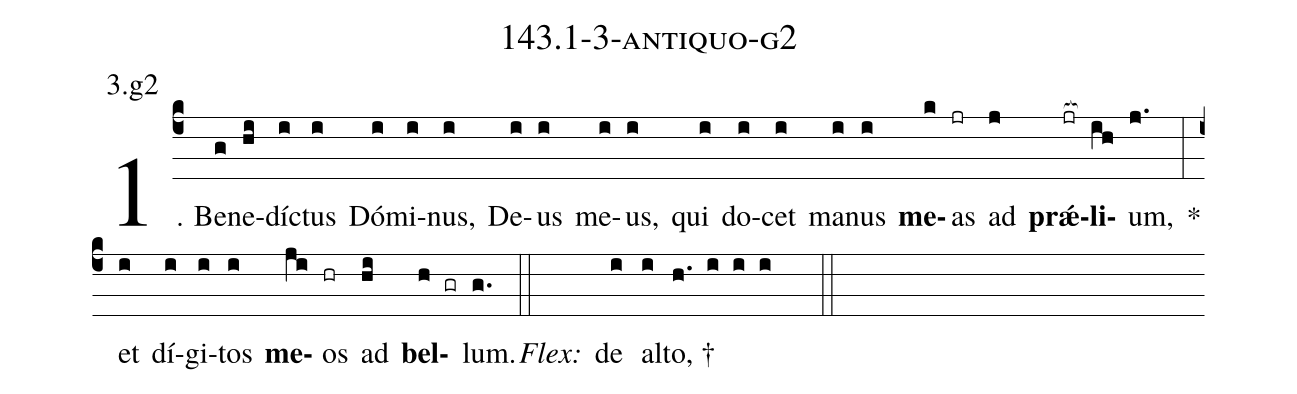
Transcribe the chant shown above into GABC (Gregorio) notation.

name: 143.1-3-antiquo-g2;
annotation: 3.g2;
%%
(c4)1. Be(g)ne(hi)díc(i)tus(i) Dó(i)mi(i)nus,(i) De(i)us(i) me(i)us,(i) qui(i) do(i)cet(i) ma(i)nus(i) <b>me</b>(k)as(jr) ad(j) <b>prǽ</b>(jr[ocb:1{])<b>li</b>(ih[ocb:0}])um,(j.) *(:) et(i) dí(i)gi(i)tos(i) <b>me</b>(ji)os(hr) ad(hi) <b>bel</b>(h gr)lum.(g.) (::)
<i>Flex:</i>()  de(i) al(i)to, †(h. i i i  ::)
